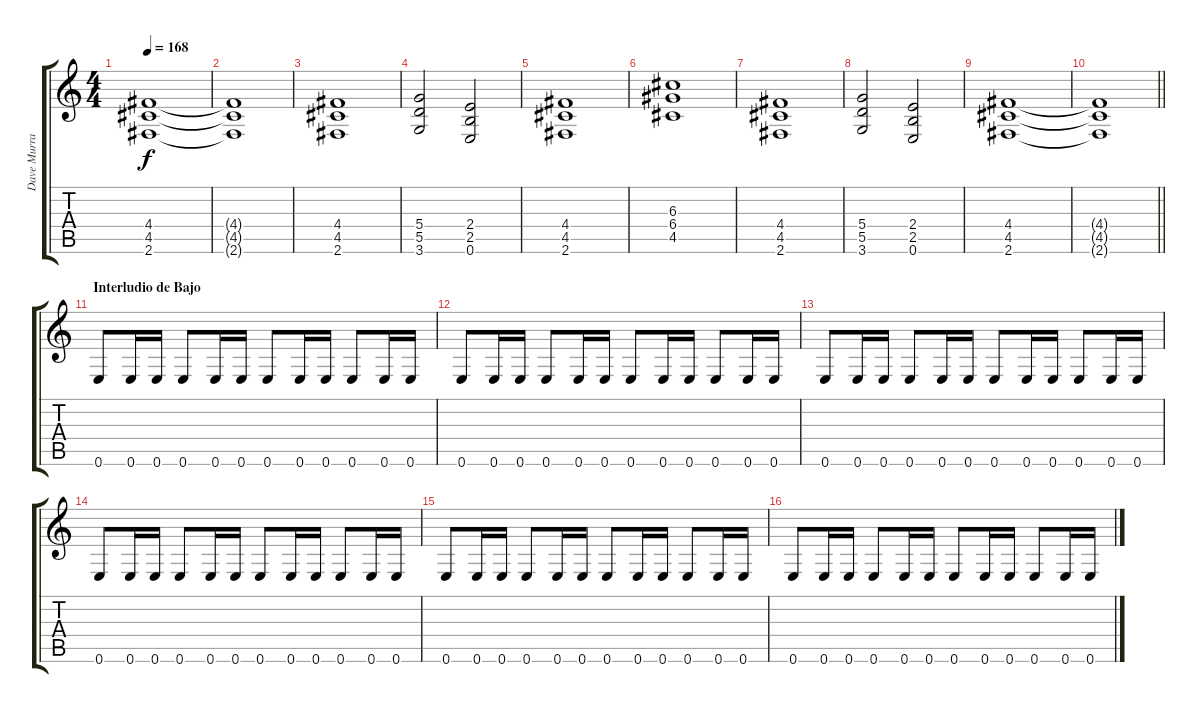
\track ("Dave Murray" "Dave Murra") {instrument overdrivenguitar}
\staff {score tabs}
\tuning (E4 B3 G3 D3 A2 E2) {hide}
\ts (4 4)
\tempo 168
\clef g2
\ks c
(4.4 4.5 2.6).1{dy f} |
(4.4{t} 4.5{t} 2.6{t}).1 |
(4.4 4.5 2.6).1 |
(5.4 5.5 3.6).2 (2.4 2.5 0.6).2 |
(4.4 4.5 2.6).1 |
(6.3 6.4 4.5).1 |
(4.4 4.5 2.6).1 |
(5.4 5.5 3.6).2 (2.4 2.5 0.6).2 |
(4.4 4.5 2.6).1 |
\barLineRight lightlight
(4.4{t} 4.5{t} 2.6{t}).1 |
\section ("" "Interludio de Bajo")
0.6.8 0.6.16 0.6.16 0.6.8 0.6.16 0.6.16 0.6.8 0.6.16 0.6.16 0.6.8 0.6.16 0.6.16 |
0.6.8 0.6.16 0.6.16 0.6.8 0.6.16 0.6.16 0.6.8 0.6.16 0.6.16 0.6.8 0.6.16 0.6.16 |
0.6.8 0.6.16 0.6.16 0.6.8 0.6.16 0.6.16 0.6.8 0.6.16 0.6.16 0.6.8 0.6.16 0.6.16 |
0.6.8 0.6.16 0.6.16 0.6.8 0.6.16 0.6.16 0.6.8 0.6.16 0.6.16 0.6.8 0.6.16 0.6.16 |
0.6.8 0.6.16 0.6.16 0.6.8 0.6.16 0.6.16 0.6.8 0.6.16 0.6.16 0.6.8 0.6.16 0.6.16 |
0.6.8 0.6.16 0.6.16 0.6.8 0.6.16 0.6.16 0.6.8 0.6.16 0.6.16 0.6.8 0.6.16 0.6.16
